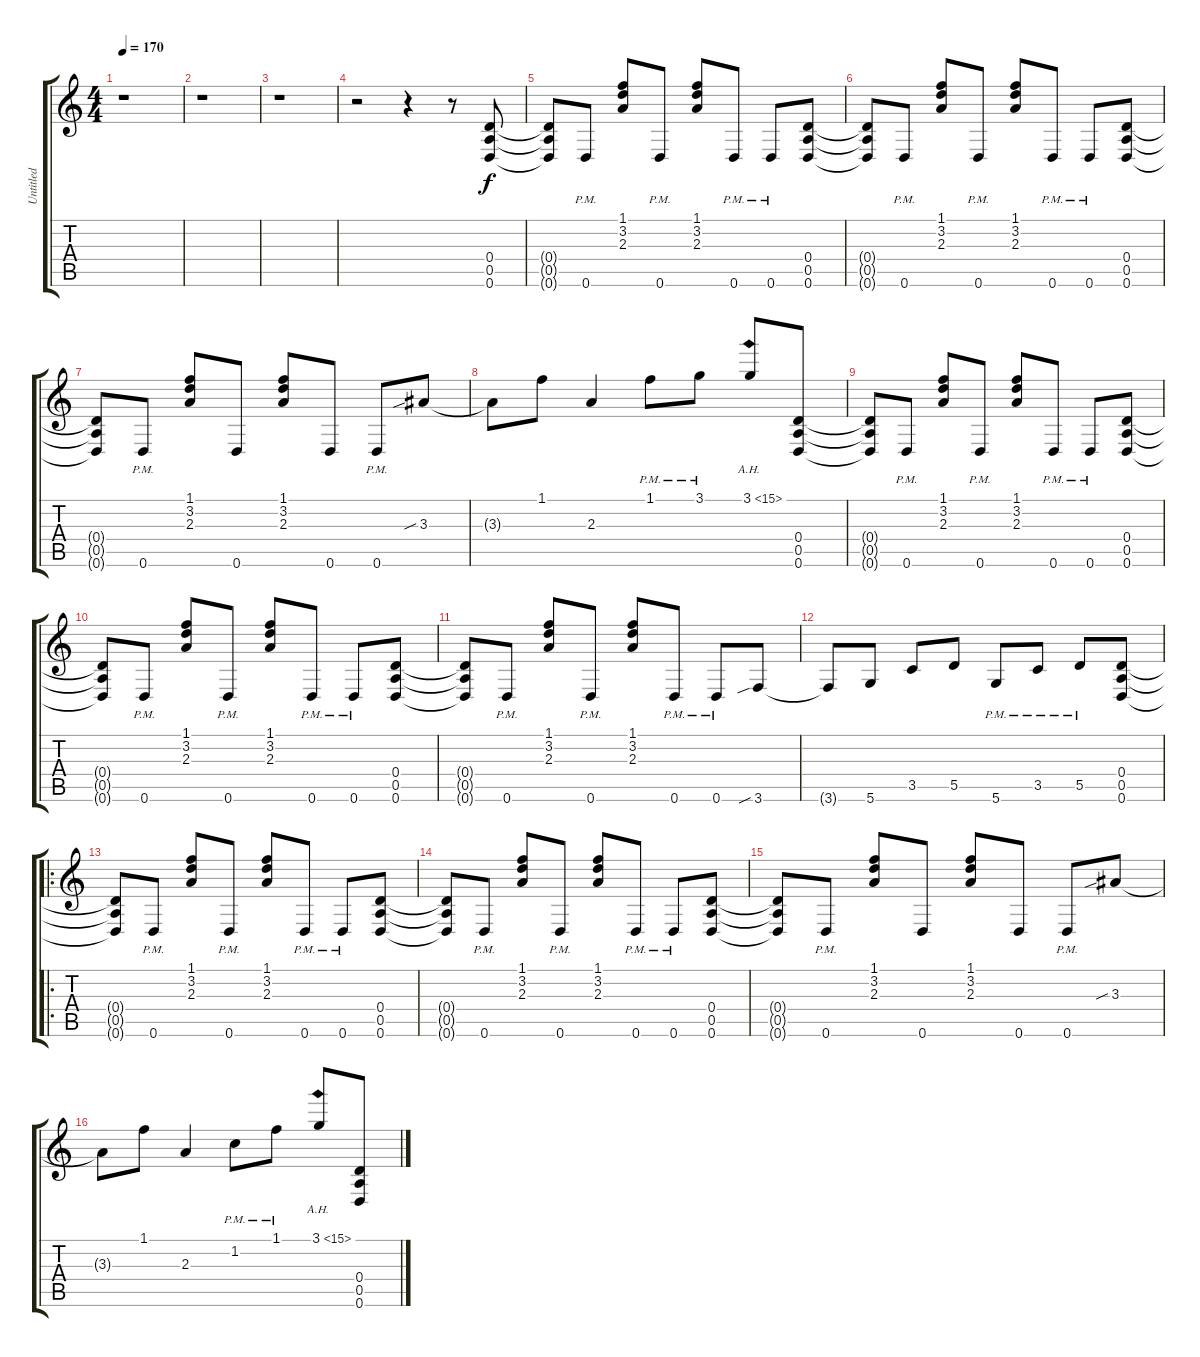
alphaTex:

\track ("Untitled" "Untitled") {instrument distortionguitar}
\staff {score tabs}
\tuning (E4 B3 G3 D3 A2 D2) {hide}
\ts (4 4)
\tempo 170
\clef g2
\ks c
r.1{dy f instrument distortionguitar} |
r.1 |
r.1 |
r.2 r.4 r.8 (0.4 0.5 0.6).8 |
(0.4{t} 0.5{t} 0.6{t}).8 0.6{pm}.8 (1.1 3.2 2.3).8 0.6{pm}.8 (1.1 3.2 2.3).8 0.6{pm}.8 0.6{pm}.8 (0.4 0.5 0.6).8 |
(0.4{t} 0.5{t} 0.6{t}).8 0.6{pm}.8 (1.1 3.2 2.3).8 0.6{pm}.8 (1.1 3.2 2.3).8 0.6{pm}.8 0.6{pm}.8 (0.4 0.5 0.6).8 |
(0.4{t} 0.5{t} 0.6{t}).8 0.6{pm}.8 (1.1 3.2 2.3).8 0.6.8 (1.1 3.2 2.3).8 0.6.8 0.6{pm}.8 3.3{sib}.8 |
3.3{t}.8 1.1.8 2.3.4 1.1{pm}.8 3.1{pm}.8 3.1{ah 12}.8 (0.4 0.5 0.6).8 |
(0.4{t} 0.5{t} 0.6{t}).8 0.6{pm}.8 (1.1 3.2 2.3).8 0.6{pm}.8 (1.1 3.2 2.3).8 0.6{pm}.8 0.6{pm}.8 (0.4 0.5 0.6).8 |
(0.4{t} 0.5{t} 0.6{t}).8 0.6{pm}.8 (1.1 3.2 2.3).8 0.6{pm}.8 (1.1 3.2 2.3).8 0.6{pm}.8 0.6{pm}.8 (0.4 0.5 0.6).8 |
(0.4{t} 0.5{t} 0.6{t}).8 0.6{pm}.8 (1.1 3.2 2.3).8 0.6{pm}.8 (1.1 3.2 2.3).8 0.6{pm}.8 0.6{pm}.8 3.6{sib}.8 |
3.6{t}.8 5.6.8 3.5.8 5.5.8 5.6{pm}.8 3.5{pm}.8 5.5{pm}.8 (0.4 0.5 0.6).8 |
\ro
(0.4{t} 0.5{t} 0.6{t}).8 0.6{pm}.8 (1.1 3.2 2.3).8 0.6{pm}.8 (1.1 3.2 2.3).8 0.6{pm}.8 0.6{pm}.8 (0.4 0.5 0.6).8 |
(0.4{t} 0.5{t} 0.6{t}).8 0.6{pm}.8 (1.1 3.2 2.3).8 0.6{pm}.8 (1.1 3.2 2.3).8 0.6{pm}.8 0.6{pm}.8 (0.4 0.5 0.6).8 |
(0.4{t} 0.5{t} 0.6{t}).8 0.6{pm}.8 (1.1 3.2 2.3).8 0.6.8 (1.1 3.2 2.3).8 0.6.8 0.6{pm}.8 3.3{sib}.8 |
3.3{t}.8 1.1.8 2.3.4 1.2{pm}.8 1.1{pm}.8 3.1{ah 12}.8 (0.4 0.5 0.6).8
